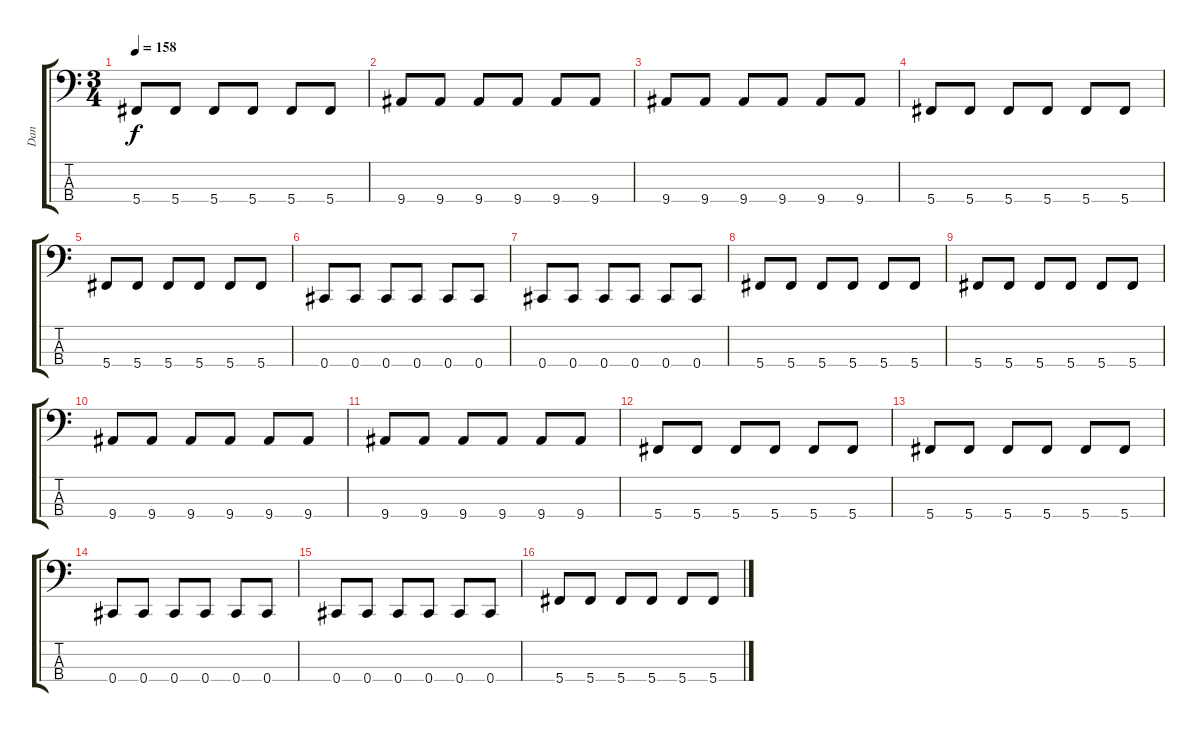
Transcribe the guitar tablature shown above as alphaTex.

\track ("Dan" "Dan") {instrument electricbasspick}
\staff {score tabs}
\tuning (Gb2 Db2 Ab1 Db1) {hide}
\ts (3 4)
\tempo 158
\clef f4
\ks c
5.4.8{dy f} 5.4.8 5.4.8 5.4.8 5.4.8 5.4.8 |
9.4.8 9.4.8 9.4.8 9.4.8 9.4.8 9.4.8 |
9.4.8 9.4.8 9.4.8 9.4.8 9.4.8 9.4.8 |
5.4.8 5.4.8 5.4.8 5.4.8 5.4.8 5.4.8 |
5.4.8 5.4.8 5.4.8 5.4.8 5.4.8 5.4.8 |
0.4.8 0.4.8 0.4.8 0.4.8 0.4.8 0.4.8 |
0.4.8 0.4.8 0.4.8 0.4.8 0.4.8 0.4.8 |
5.4.8 5.4.8 5.4.8 5.4.8 5.4.8 5.4.8 |
5.4.8 5.4.8 5.4.8 5.4.8 5.4.8 5.4.8 |
9.4.8 9.4.8 9.4.8 9.4.8 9.4.8 9.4.8 |
9.4.8 9.4.8 9.4.8 9.4.8 9.4.8 9.4.8 |
5.4.8 5.4.8 5.4.8 5.4.8 5.4.8 5.4.8 |
5.4.8 5.4.8 5.4.8 5.4.8 5.4.8 5.4.8 |
0.4.8 0.4.8 0.4.8 0.4.8 0.4.8 0.4.8 |
0.4.8 0.4.8 0.4.8 0.4.8 0.4.8 0.4.8 |
5.4.8 5.4.8 5.4.8 5.4.8 5.4.8 5.4.8
